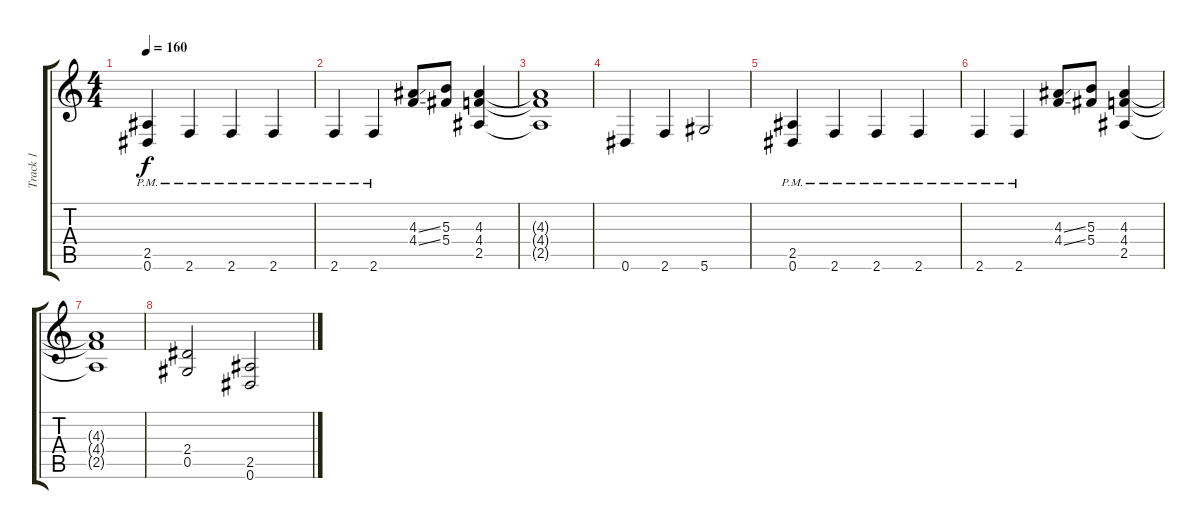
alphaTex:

\track ("Track 1" "Track 1") {instrument distortionguitar}
\staff {score tabs}
\tuning (Eb4 Bb3 Gb3 Db3 Ab2 Eb2) {hide}
\ts (4 4)
\tempo 160
\clef g2
\ks c
(2.5 0.6{pm}).4{dy f} 2.6{pm}.4 2.6{pm}.4 2.6{pm}.4 |
2.6{pm}.4 2.6{pm}.4 (4.3{ss} 4.4{ss}).8 (5.3 5.4).8 (4.3 4.4 2.5).4 |
(4.3{t} 4.4{t} 2.5{t}).1 |
0.6.4 2.6.4 5.6.2 |
(2.5 0.6{pm}).4 2.6{pm}.4 2.6{pm}.4 2.6{pm}.4 |
2.6{pm}.4 2.6{pm}.4 (4.3{ss} 4.4{ss}).8 (5.3 5.4).8 (4.3 4.4 2.5).4 |
(4.3{t} 4.4{t} 2.5{t}).1 |
(2.4 0.5).2 (2.5 0.6).2
